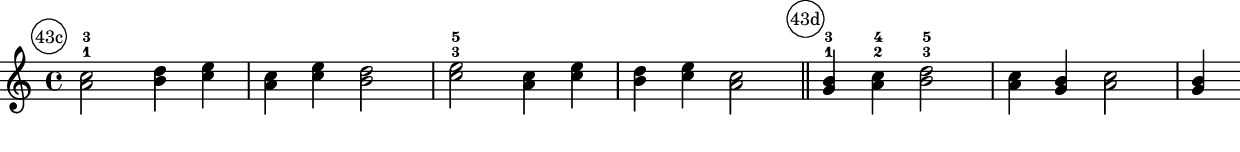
%% Generated by lilypond-book
%% Options: [indent=0\mm]
\include "lilypond-book-preamble.ly"


% ****************************************************************
% Start cut-&-pastable-section
% ****************************************************************



\paper {
  indent = 0\mm
}

\layout {
  
}





% ****************************************************************
% ly snippet:
% ****************************************************************
\sourcefileline 289

\include "italiano.ly" #(set-global-staff-size 17.82 ) 
destra = \relative do''  { \mark \markup { \circle \small 43c } \clef "treble" \time 4/4
<la^1 do^3>2  <si re>4  <do mi>
<la do> <do mi> <si re>2 

<do^3 mi^5>2 <la do>4 <do mi>  
<si re>4 <do mi> <la do>2 \bar "||" 
\mark \markup { \circle \small 43d }    
<sol^1 si^3>4 <la^2 do^4> <si^3 re^5>2

<la do>4 <sol si> <la do>2 
<sol si>4 <la do> <si re> <sol si>
<si re> <la do> <sol si>2 \bar "|." }
\paper {  #(set-paper-size "a4")  ragged-last = ##f }
\score { << \new Voice = "one"  { \destra  } >> 
\layout { indent = #0 line-width = #268 } }



% ****************************************************************
% end ly snippet
% ****************************************************************
